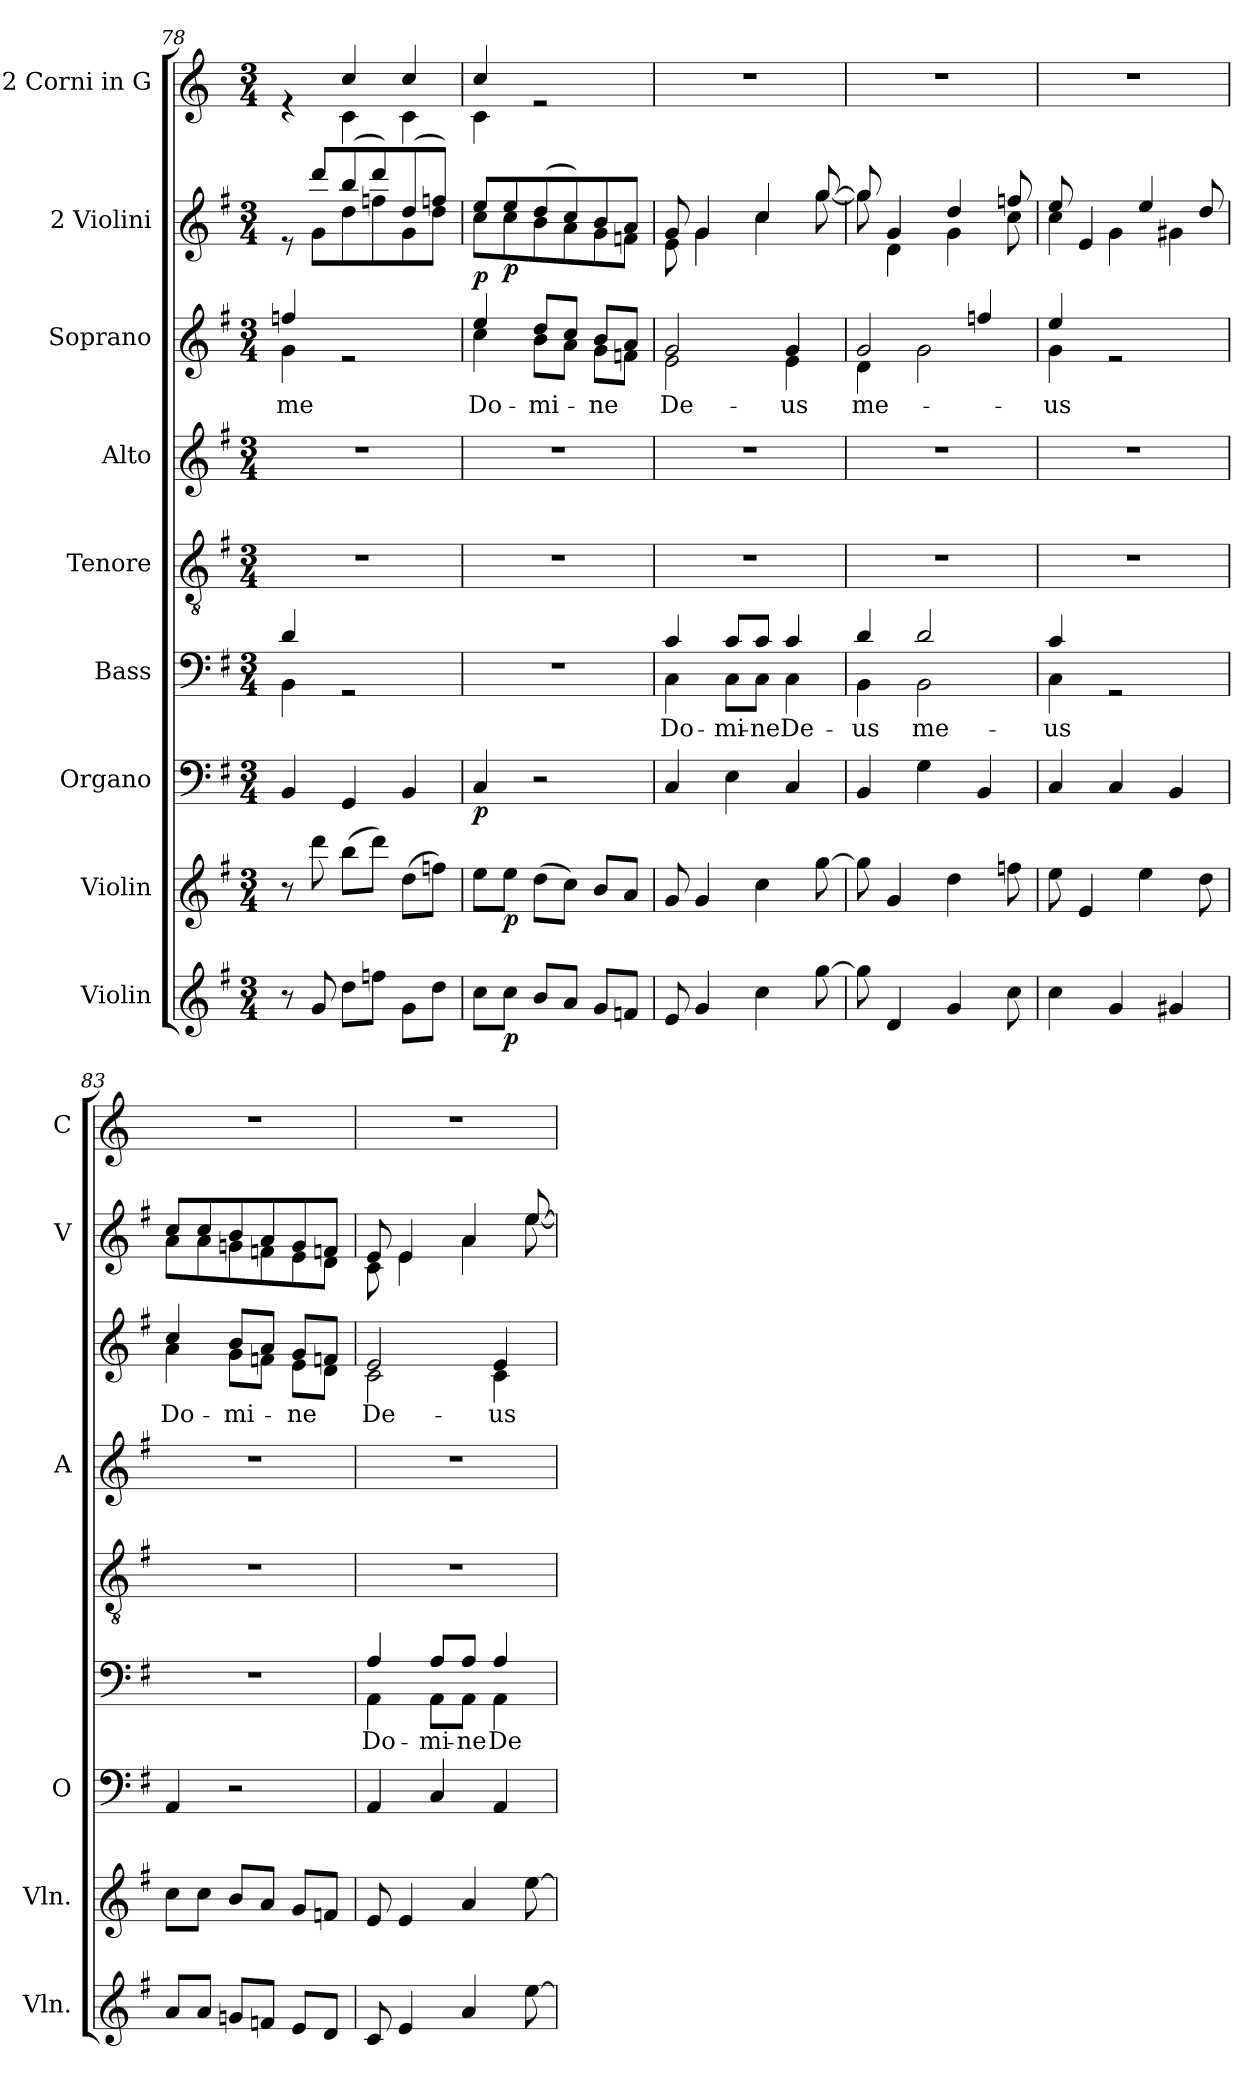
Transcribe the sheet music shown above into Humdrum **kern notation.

**kern	**dynam	**kern	**dynam	**kern	**dynam	**kern	**text	**kern	**kern	**kern	**text	**dynam	**kern	**dynam	**kern
*part9	*part9	*part8	*part8	*part7	*part7	*part6	*part6	*part5	*part4	*part3	*part3	*part3	*part2	*part2	*part1
*staff9	*staff9	*staff8	*staff8	*staff7	*staff7	*staff6	*staff6	*staff5	*staff4	*staff3	*staff3	*staff3	*staff2	*staff2	*staff1
*I"Violin	*	*I"Violin	*	*I"Organo	*	*I"Bass	*	*I"Tenore	*I"Alto	*I"Soprano	*	*	*I"2 Violini	*	*I"2 Corni in G
*I'Vln.	*	*I'Vln.	*	*I'O	*	*	*	*	*I'A	*	*	*	*I'V	*	*I'C
*clefG2	*	*clefG2	*	*clefF4	*	*clefF4	*	*clefGv2	*clefG2	*clefG2	*	*	*clefG2	*	*clefG2
*	*	*	*	*	*	*	*	*	*	*	*	*	*	*	*ITrd3c5
*k[f#]	*	*k[f#]	*	*k[f#]	*	*k[f#]	*	*k[f#]	*k[f#]	*k[f#]	*	*	*k[f#]	*	*k[f#]
*M3/4	*	*M3/4	*	*M3/4	*	*M3/4	*	*M3/4	*M3/4	*M3/4	*	*	*M3/4	*	*M3/4
=78	=78	=78	=78	=78	=78	=78	=78	=78	=78	=78	=78	=78	=78	=78	=78
*	*	*	*	*	*	*^	*	*	*	*^	*	*	*	*	*
!	!	!	!	!	!	!	!	!	!	!	!	!	!LO:LY:b	!	!	!	!
*	*	*	*	*	*	*	*	*	*	*	*	*	*	*	*^	*	*^
8r	.	8r	.	4BB/	.	4d/	4BB\	.	2.r	2.r	4ffn/	4g\	me	.	8re	8ryy	.	4re	4ryy
8g/	.	8ddd\	.	.	.	.	.	.	.	.	.	.	.	.	8ddd/L	8g\L	.	.	.
8dd\L	.	(8bb\L	.	4GG/	.	2rGG	2ryy	.	.	.	2re	2ryy	.	.	(8bb/	8dd\	.	4g/	4G\
8ffn\J	.	8ddd\J)	.	.	.	.	.	.	.	.	.	.	.	.	8ddd/)	8ffn\	.	.	.
8g\L	.	(8dd\L	.	4BB/	.	.	.	.	.	.	.	.	.	.	(8dd/	8g\	.	4g/	4G\
8dd\J	.	8ffn\J)	.	.	.	.	.	.	.	.	.	.	.	.	8ffn/J)	8dd\J	.	.	.
*	*	*	*	*	*	*v	*v	*	*	*	*	*	*	*	*	*	*	*	*
!!LO:PB:g=z	!!
=79	=79	=79	=79	=79	=79	=79	=79	=79	=79	=79	=79	=79	=79	=79	=79	=79	=79	=79
!	!	!	!	!	!LO:DY:b	!	!	!	!	!	!	!LO:LY:b	!LO:DY:b	!	!	!	!	!
8cc\L	.	8ee\L	.	4C/	p	2.r	.	2.r	2.r	4ee/	4cc\	Do-	p	8ee/L	8cc\L	.	4g/	4G\
!	!LO:DY:b	!	!LO:DY:b	!	!	!	!	!	!	!	!	!	!	!	!	!LO:DY:b	!	!
8cc\J	p	8ee\J	p	.	.	.	.	.	.	.	.	.	.	8ee/	8cc\	p	.	.
!	!	!	!	!	!	!	!	!	!	!	!	!LO:LY:b	!	!	!	!	!	!
8b/L	.	(8dd\L	.	2r	.	.	.	.	.	8dd/L	8b\L	-mi-	.	(8dd/	8b\	.	2re	2ryy
8a/J	.	8cc\J)	.	.	.	.	.	.	.	8cc/J	8a\J	.	.	8cc/)	8a\	.	.	.
!	!	!	!	!	!	!	!	!	!	!	!	!LO:LY:b	!	!	!	!	!	!
8g/L	.	8b/L	.	.	.	.	.	.	.	8b/L	8g\L	-ne	.	8b/	8g\	.	.	.
8fn/J	.	8a/J	.	.	.	.	.	.	.	8a/J	8fn\J	.	.	8a/J	8fn\J	.	.	.
*	*	*	*	*	*	*	*	*	*	*	*	*	*	*	*	*	*v	*v
=80	=80	=80	=80	=80	=80	=80	=80	=80	=80	=80	=80	=80	=80	=80	=80	=80	=80
*	*	*	*	*	*	*^	*	*	*	*	*	*	*	*	*	*	*
!	!	!	!	!	!	!	!	!LO:LY:b	!	!	!	!	!LO:LY:b	!	!	!	!	!
8e/	.	8g/	.	4C/	.	4c/	4C\	Do-	2.r	2.r	2g/	2e\	De-	.	8g/	8e\	.	2.r
4g/	.	4g/	.	.	.	.	.	.	.	.	.	.	.	.	4g/	4g\	.	.
!	!	!	!	!	!	!	!	!LO:LY:b	!	!	!	!	!	!	!	!	!	!
.	.	.	.	4E\	.	8c/L	8C\L	-mi-	.	.	.	.	.	.	.	.	.	.
!	!	!	!	!	!	!	!	!LO:LY:b	!	!	!	!	!	!	!	!	!	!
4cc\	.	4cc\	.	.	.	8c/J	8C\J	-ne	.	.	.	.	.	.	4cc/	4cc\	.	.
!	!	!	!	!	!	!	!	!LO:LY:b	!	!	!	!	!LO:LY:b	!	!	!	!	!
.	.	.	.	4C/	.	4c/	4C\	De-	.	.	4g/	4e\	-us	.	.	.	.	.
[8gg\	.	[8gg\	.	.	.	.	.	.	.	.	.	.	.	.	[8gg/	[8gg\	.	.
=81	=81	=81	=81	=81	=81	=81	=81	=81	=81	=81	=81	=81	=81	=81	=81	=81	=81	=81
!	!	!	!	!	!	!	!	!LO:LY:b	!	!	!	!	!LO:LY:b	!	!	!	!	!
8gg\]	.	8gg\]	.	4BB/	.	4d/	4BB\	-us	2.r	2.r	2g/	4d\	me-	.	8gg/]	8gg\]	.	2.r
4d/	.	4g/	.	.	.	.	.	.	.	.	.	.	.	.	4g/	4d\	.	.
!	!	!	!	!	!	!	!	!LO:LY:b	!	!	!	!	!	!	!	!	!	!
.	.	.	.	4G\	.	2d/	2BB\	me-	.	.	.	2g\	.	.	.	.	.	.
4g/	.	4dd\	.	.	.	.	.	.	.	.	.	.	.	.	4dd/	4g\	.	.
.	.	.	.	4BB/	.	.	.	.	.	.	4ffn/	.	.	.	.	.	.	.
8cc\	.	8ffn\	.	.	.	.	.	.	.	.	.	.	.	.	8ffn/	8cc\	.	.
=82	=82	=82	=82	=82	=82	=82	=82	=82	=82	=82	=82	=82	=82	=82	=82	=82	=82	=82
!	!	!	!	!	!	!	!	!LO:LY:b	!	!	!	!	!LO:LY:b	!	!	!	!	!
4cc\	.	8ee\	.	4C/	.	4c/	4C\	-us	2.r	2.r	4ee/	4g\	-us	.	8ee/	4cc\	.	2.r
.	.	4e/	.	.	.	.	.	.	.	.	.	.	.	.	4e/	.	.	.
4g/	.	.	.	4C/	.	2rGG	2ryy	.	.	.	2re	2ryy	.	.	.	4g\	.	.
.	.	4ee\	.	.	.	.	.	.	.	.	.	.	.	.	4ee/	.	.	.
4g#X/	.	.	.	4BB/	.	.	.	.	.	.	.	.	.	.	.	4g#X\	.	.
.	.	8dd\	.	.	.	.	.	.	.	.	.	.	.	.	8dd/	.	.	.
*	*	*	*	*	*	*v	*v	*	*	*	*	*	*	*	*	*	*	*
=83	=83	=83	=83	=83	=83	=83	=83	=83	=83	=83	=83	=83	=83	=83	=83	=83	=83
!	!	!	!	!	!	!	!	!	!	!	!	!LO:LY:b	!	!	!	!	!
8a/L	.	8cc\L	.	4AA/	.	2.r	.	2.r	2.r	4cc/	4a\	Do-	.	8cc/L	8a\L	.	2.r
8a/J	.	8cc\J	.	.	.	.	.	.	.	.	.	.	.	8cc/	8a\	.	.
!	!	!	!	!	!	!	!	!	!	!	!	!LO:LY:b	!	!	!	!	!
8gn/L	.	8b/L	.	2r	.	.	.	.	.	8b/L	8g\L	-mi-	.	8b/	8gn\	.	.
8fn/J	.	8a/J	.	.	.	.	.	.	.	8a/J	8fn\J	.	.	8a/	8fn\	.	.
!	!	!	!	!	!	!	!	!	!	!	!	!LO:LY:b	!	!	!	!	!
8e/L	.	8g/L	.	.	.	.	.	.	.	8g/L	8e\L	-ne	.	8g/	8e\	.	.
8d/J	.	8fn/J	.	.	.	.	.	.	.	8fn/J	8d\J	.	.	8fn/J	8d\J	.	.
=84	=84	=84	=84	=84	=84	=84	=84	=84	=84	=84	=84	=84	=84	=84	=84	=84	=84
*	*	*	*	*	*	*^	*	*	*	*	*	*	*	*	*	*	*
!	!	!	!	!	!	!	!	!LO:LY:b	!	!	!	!	!LO:LY:b	!	!	!	!	!
8c/	.	8e/	.	4AA/	.	4A/	4AA\	Do-	2.r	2.r	2e/	2c\	De-	.	8e/	8c\	.	2.r
4e/	.	4e/	.	.	.	.	.	.	.	.	.	.	.	.	4e/	4e\	.	.
!	!	!	!	!	!	!	!	!LO:LY:b	!	!	!	!	!	!	!	!	!	!
.	.	.	.	4C/	.	8A/L	8AA\L	-mi-	.	.	.	.	.	.	.	.	.	.
!	!	!	!	!	!	!	!	!LO:LY:b	!	!	!	!	!	!	!	!	!	!
4a/	.	4a/	.	.	.	8A/J	8AA\J	-ne	.	.	.	.	.	.	4a/	4a\	.	.
!	!	!	!	!	!	!	!	!LO:LY:b	!	!	!	!	!LO:LY:b	!	!	!	!	!
.	.	.	.	4AA/	.	4A/	4AA\	De-	.	.	4e/	4c\	-us	.	.	.	.	.
[8ee\	.	[8ee\	.	.	.	.	.	.	.	.	.	.	.	.	[8ee/	[8ee\	.	.
*	*	*	*	*	*	*	*	*	*	*	*v	*v	*	*	*	*	*	*
*	*	*	*	*	*	*v	*v	*	*	*	*	*	*	*v	*v	*	*
=	=	=	=	=	=	=	=	=	=	=	=	=	=	=	=
*-	*-	*-	*-	*-	*-	*-	*-	*-	*-	*-	*-	*-	*-	*-	*-
